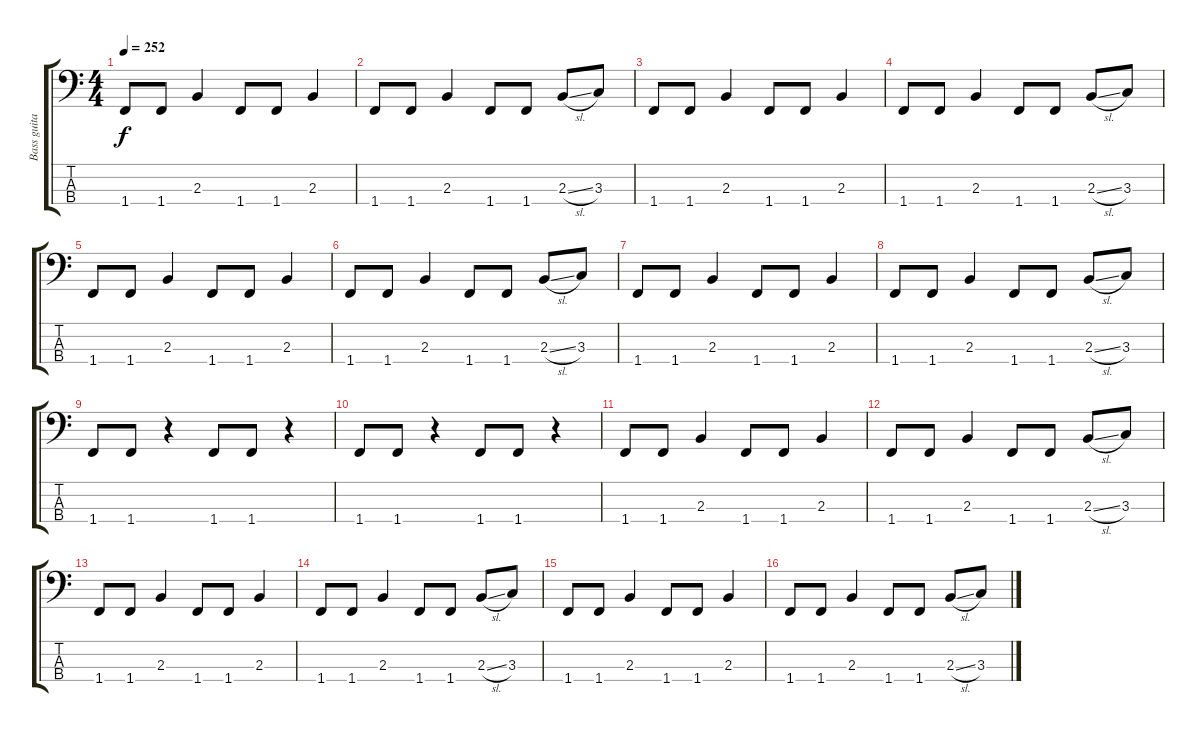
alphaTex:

\track ("Bass guitar" "Bass guita") {instrument electricbassfinger}
\staff {score tabs}
\tuning (G2 D2 A1 E1) {hide}
\ts (4 4)
\tempo 252
\clef f4
\ks c
1.4.8{dy f} 1.4.8 2.3.4 1.4.8 1.4.8 2.3.4 |
1.4.8 1.4.8 2.3.4 1.4.8 1.4.8 2.3{sl}.8 3.3.8 |
1.4.8 1.4.8 2.3.4 1.4.8 1.4.8 2.3.4 |
1.4.8 1.4.8 2.3.4 1.4.8 1.4.8 2.3{sl}.8 3.3.8 |
1.4.8 1.4.8 2.3.4 1.4.8 1.4.8 2.3.4 |
1.4.8 1.4.8 2.3.4 1.4.8 1.4.8 2.3{sl}.8 3.3.8 |
1.4.8 1.4.8 2.3.4 1.4.8 1.4.8 2.3.4 |
1.4.8 1.4.8 2.3.4 1.4.8 1.4.8 2.3{sl}.8 3.3.8 |
1.4.8 1.4.8 r.4 1.4.8 1.4.8 r.4 |
1.4.8 1.4.8 r.4 1.4.8 1.4.8 r.4 |
1.4.8 1.4.8 2.3.4 1.4.8 1.4.8 2.3.4 |
1.4.8 1.4.8 2.3.4 1.4.8 1.4.8 2.3{sl}.8 3.3.8 |
1.4.8 1.4.8 2.3.4 1.4.8 1.4.8 2.3.4 |
1.4.8 1.4.8 2.3.4 1.4.8 1.4.8 2.3{sl}.8 3.3.8 |
1.4.8 1.4.8 2.3.4 1.4.8 1.4.8 2.3.4 |
1.4.8 1.4.8 2.3.4 1.4.8 1.4.8 2.3{sl}.8 3.3.8
